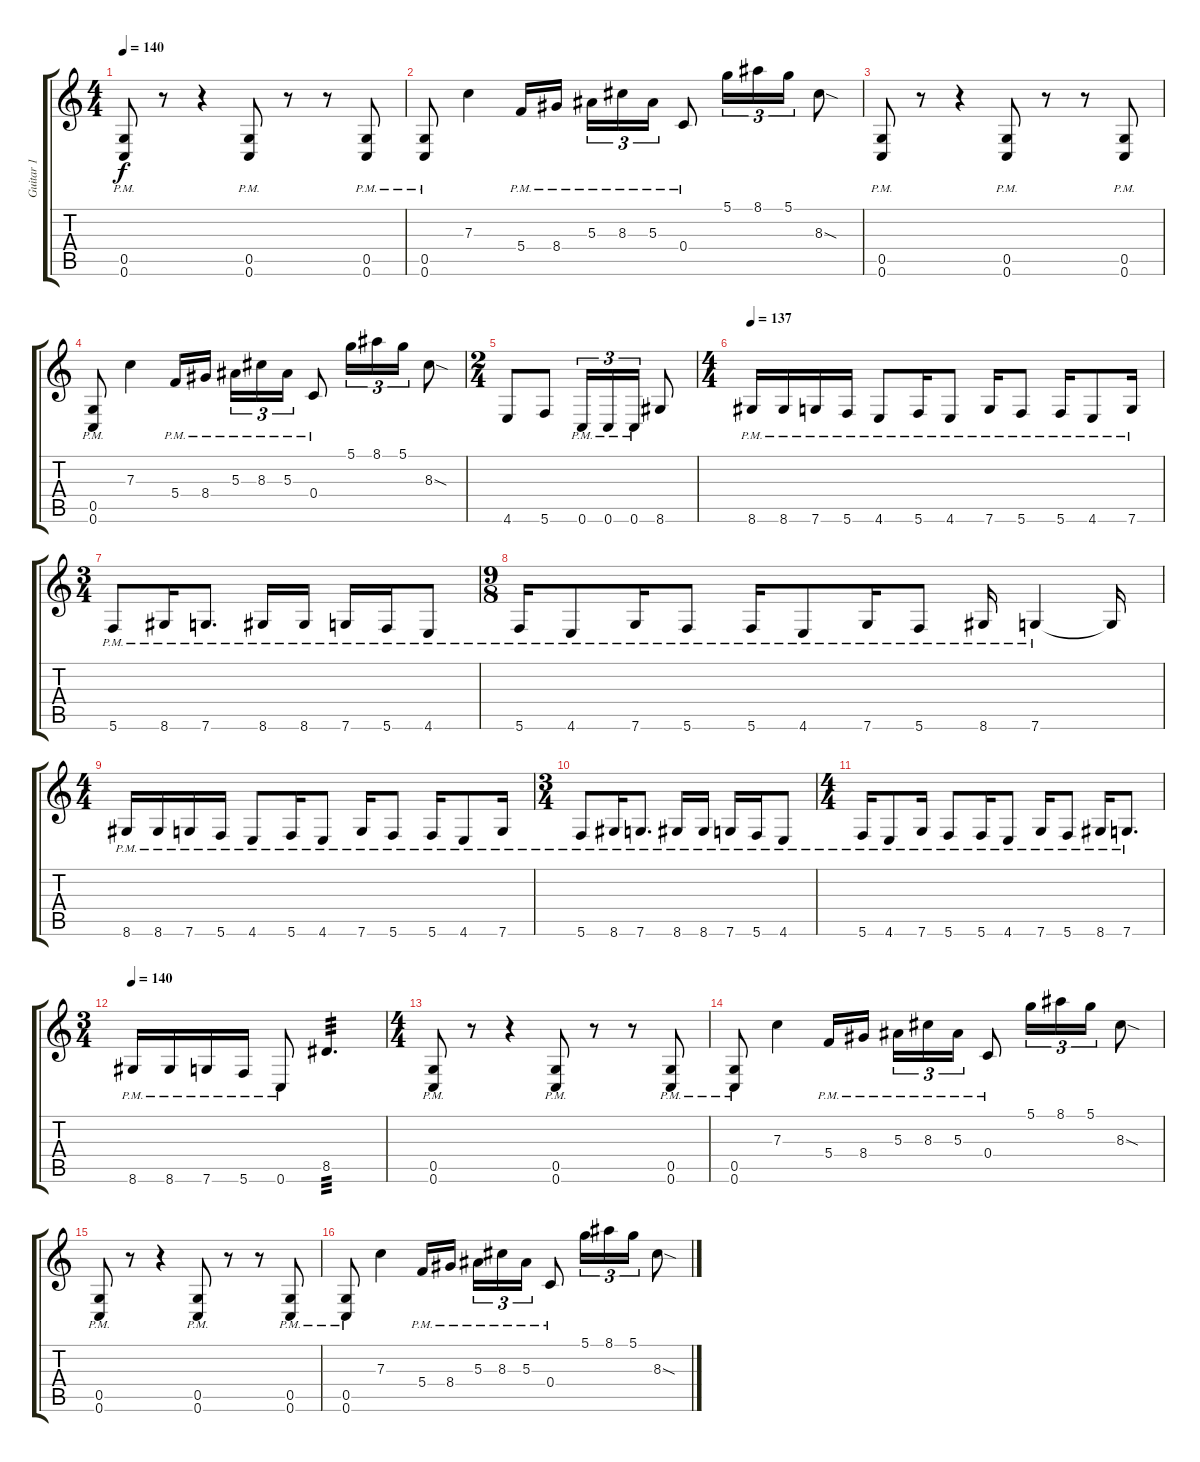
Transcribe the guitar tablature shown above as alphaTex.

\track ("Guitar 1 " "Guitar 1 ") {instrument distortionguitar}
\staff {score tabs}
\tuning (D4 A3 F3 C3 G2 C2) {hide}
\ts (4 4)
\tempo 140
\clef g2
\ks c
(0.5{pm} 0.6{pm}).8{dy f} r.8 r.4 (0.5{pm} 0.6{pm}).8 r.8 r.8 (0.5{pm} 0.6{pm}).8 |
(0.5{pm} 0.6{pm}).8 7.3.4{instrument guitarharmonics} 5.4{pm}.16{instrument distortionguitar} 8.4{pm}.16 5.3{pm}.16{tu (3 2)} 8.3{pm}.16{tu (3 2)} 5.3{pm}.16{tu (3 2)} 0.4{pm}.8 5.1.16{tu (3 2)} 8.1.16{tu (3 2)} 5.1.16{tu (3 2)} 8.3{sod}.8 |
(0.5{pm} 0.6{pm}).8 r.8 r.4 (0.5{pm} 0.6{pm}).8 r.8 r.8 (0.5{pm} 0.6{pm}).8 |
(0.5{pm} 0.6{pm}).8 7.3.4{instrument guitarharmonics} 5.4{pm}.16{instrument distortionguitar} 8.4{pm}.16 5.3{pm}.16{tu (3 2)} 8.3{pm}.16{tu (3 2)} 5.3{pm}.16{tu (3 2)} 0.4{pm}.8 5.1.16{tu (3 2)} 8.1.16{tu (3 2)} 5.1.16{tu (3 2)} 8.3{sod}.8 |
\ts (2 4)
4.6.8 5.6.8 0.6{pm}.16{tu (3 2)} 0.6{pm}.16{tu (3 2)} 0.6{pm}.16{tu (3 2)} 8.6.8 |
\ts (4 4)
\tempo 137
8.6{pm}.16 8.6{pm}.16 7.6{pm}.16 5.6{pm}.16 4.6{pm}.8 5.6{pm}.16 4.6{pm}.8 7.6{pm}.16 5.6{pm}.8 5.6{pm}.16 4.6{pm}.8 7.6{pm}.16 |
\ts (3 4)
5.6{pm}.8 8.6{pm}.16 7.6{pm}.8{d} 8.6{pm}.16 8.6{pm}.16 7.6{pm}.16 5.6{pm}.16 4.6{pm}.8 |
\ts (9 8)
5.6{pm}.16 4.6{pm}.8 7.6{pm}.16 5.6{pm}.8 5.6{pm}.16 4.6{pm}.8 7.6{pm}.16 5.6{pm}.8 8.6{pm}.16 7.6{pm}.4 7.6{t}.16 |
\ts (4 4)
8.6{pm}.16 8.6{pm}.16 7.6{pm}.16 5.6{pm}.16 4.6{pm}.8 5.6{pm}.16 4.6{pm}.8 7.6{pm}.16 5.6{pm}.8 5.6{pm}.16 4.6{pm}.8 7.6{pm}.16 |
\ts (3 4)
5.6{pm}.8 8.6{pm}.16 7.6{pm}.8{d} 8.6{pm}.16 8.6{pm}.16 7.6{pm}.16 5.6{pm}.16 4.6{pm}.8 |
\ts (4 4)
5.6{pm}.16 4.6{pm}.8 7.6{pm}.16 5.6{pm}.8 5.6{pm}.16 4.6{pm}.8 7.6{pm}.16 5.6{pm}.8 8.6{pm}.16 7.6{pm}.8{d} |
\ts (3 4)
\tempo 140
8.6{pm}.16 8.6{pm}.16 7.6{pm}.16 5.6{pm}.16 0.6{pm}.8 8.5.4{d tp 3} |
\ts (4 4)
(0.5{pm} 0.6{pm}).8 r.8 r.4 (0.5{pm} 0.6{pm}).8 r.8 r.8 (0.5{pm} 0.6{pm}).8 |
(0.5{pm} 0.6{pm}).8 7.3.4{instrument guitarharmonics} 5.4{pm}.16{instrument distortionguitar} 8.4{pm}.16 5.3{pm}.16{tu (3 2)} 8.3{pm}.16{tu (3 2)} 5.3{pm}.16{tu (3 2)} 0.4{pm}.8 5.1.16{tu (3 2)} 8.1.16{tu (3 2)} 5.1.16{tu (3 2)} 8.3{sod}.8 |
(0.5{pm} 0.6{pm}).8 r.8 r.4 (0.5{pm} 0.6{pm}).8 r.8 r.8 (0.5{pm} 0.6{pm}).8 |
(0.5{pm} 0.6{pm}).8 7.3.4{instrument guitarharmonics} 5.4{pm}.16{instrument distortionguitar} 8.4{pm}.16 5.3{pm}.16{tu (3 2)} 8.3{pm}.16{tu (3 2)} 5.3{pm}.16{tu (3 2)} 0.4{pm}.8 5.1.16{tu (3 2)} 8.1.16{tu (3 2)} 5.1.16{tu (3 2)} 8.3{sod}.8
